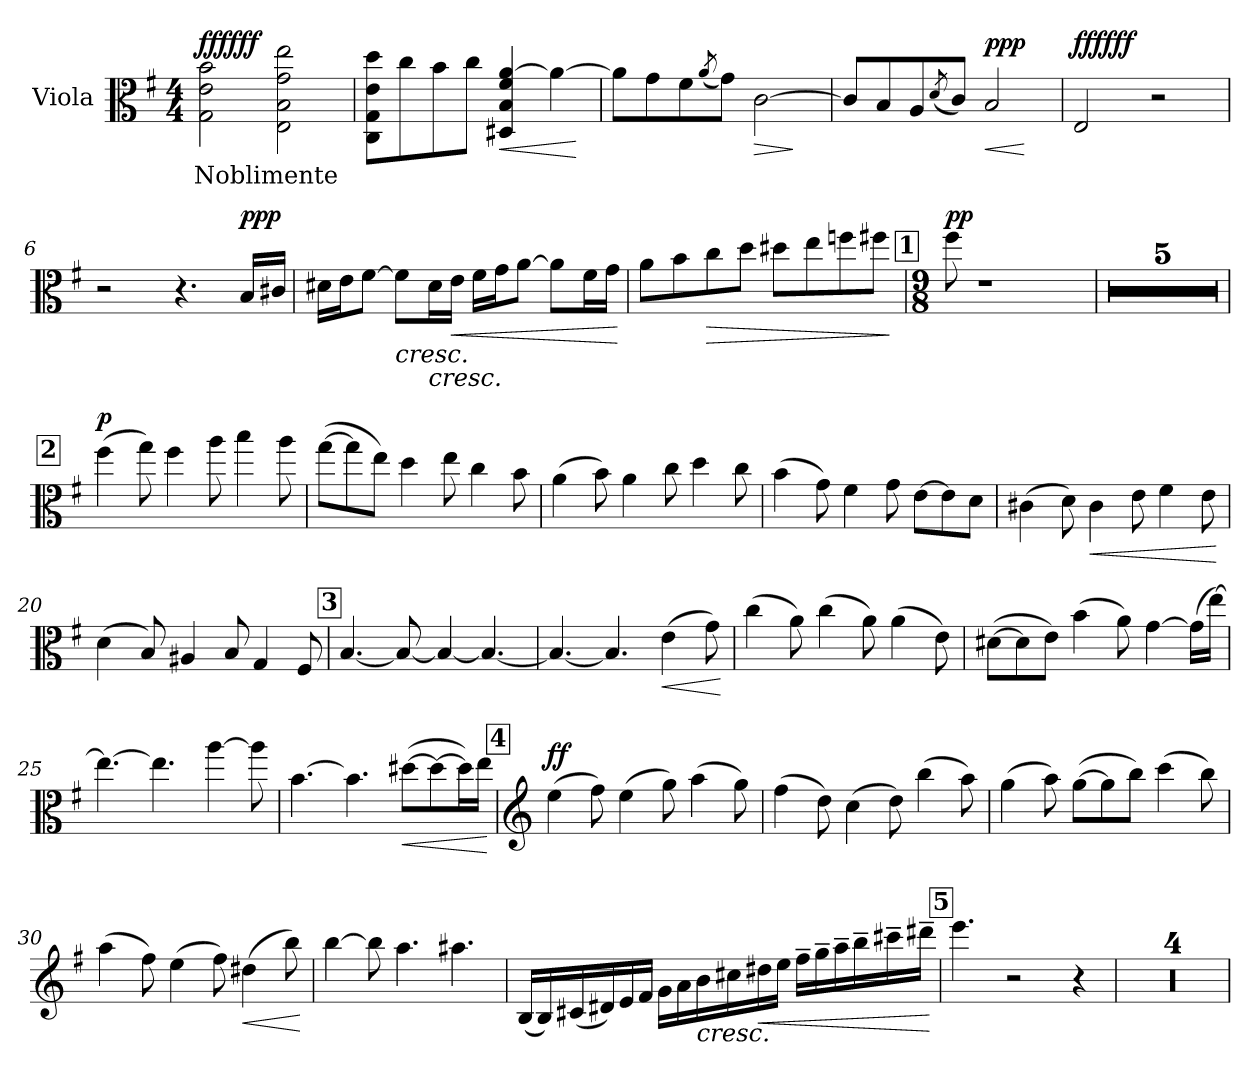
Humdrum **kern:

**kern	**text	**dynam
*part1	*part1	*part1
*staff1	*staff1	*staff1
*I"Viola	*	*
*I'Vla.	*	*
*clefC3	*	*
*k[f#]	*	*
*M4/4	*	*
*MM80	*	*
=1	=1	=1
!	!	!LO:DY:b
!	!	!LO:DY:n=1:b
!	!	!LO:DY:n=2:b
2G\ 2e\ 2b\	Noblimente	ff ff ff
2E\ 2B\ 2g\ 2ee\	.	.
=2	=2	=2
8C\ 8G\ 8e\ 8dd\L	.	.
8cc\	.	.
8b\	.	.
8cc\J	.	.
!	!	!LO:HP:b
4D#X/ 4B/ 4f#/ [4a/	.	<
4a\_	.	.
.	.	[
=3	=3	=3
8a\L]	.	.
8g\	.	.
8f#\	.	.
(8qa/	.	.
8g\J)	.	.
!	!	!LO:HP:b
!	!	!LO:HP:n=1:b
!	!	!LO:HP:n=1:b
[2c\	.	> > >
.	.	]
=4	=4	=4
8c/L]	.	.
8B/	.	]
8A/	.	]
(8qd/	.	.
8c/J)	.	.
!	!	!LO:HP:b
!	!	!LO:HP:n=1:b
!	!	!LO:HP:n=1:b
!	!	!LO:DY:n=1:b
!	!	!LO:DY:n=2:b
!	!	!LO:DY:n=3:b
2B/	.	< < < p p p
.	.	[
=5	=5	=5
!	!	!LO:DY:b
!	!	!LO:DY:n=1:b
!	!	!LO:DY:n=2:b
2E/	.	ff ff ff
2r	.	[
.	.	[
=6	=6	=6
2r	.	.
4.r	.	.
!	!	!LO:DY:b
!	!	!LO:DY:n=1:b
!	!	!LO:DY:n=2:b
16B/LL	.	p p p
16c#X/JJ	.	.
!!LO:LB:g=z
=7	=7	=7
16d#X\LL	.	.
16e\J	.	.
[8f#\J	.	.
!	!	!LO:HP:b
8f#\L]	.	<
!	!	!LO:HP:b
16d#\L	.	<
!	!	!LO:HP:b
16e\JJ	.	<
16f#\LL	.	.
16g\J	.	.
[8a\J	.	.
8a\L]	.	.
16f#\L	.	.
16g\JJ	.	.
.	.	[ [ [
=8	=8	=8
8a\L	.	.
8b\	.	.
!	!	!LO:HP:b
8cc\	.	>
8dd\J	.	.
8dd#X\L	.	.
8ee\	.	.
8ffn\	.	.
8ff#X\J	.	.
.	.	]
!!LO:REH:place=s1:a:B:fs=14:t=1
=9	=9	=9
*M9/8	*	*
!	!	!LO:DY:b
8ff#\	.	pp
1r	.	.
=10	=10	=10
8%9r	.	.
=11	=11	=11
8%9r	.	.
=12	=12	=12
8%9r	.	.
=13	=13	=13
8%9r	.	.
=14	=14	=14
8%9r	.	.
!!LO:LB:g=z
!!LO:REH:place=s1:a:B:fs=14:t=2
=15	=15	=15
!	!	!LO:DY:b
(4ff#\	.	p
8gg\)	.	.
4ff#\	.	.
8aa\	.	.
4bb\	.	.
8aa\	.	.
=16	=16	=16
([8gg\L	.	.
8gg\]	.	.
8ee\J)	.	.
4dd\	.	.
8ee\	.	.
4cc\	.	.
8b\	.	.
=17	=17	=17
(4a\	.	.
8b\)	.	.
4a\	.	.
8cc\	.	.
4dd\	.	.
8cc\	.	.
=18	=18	=18
(4b\	.	.
8g\)	.	.
4f#\	.	.
8g\	.	.
[8e\L	.	.
8e\]	.	.
8d\J	.	.
=19	=19	=19
(4c#X\	.	.
8d\)	.	.
!	!	!LO:HP:b
4c#\	.	<
8e\	.	.
4f#\	.	.
8e\	.	.
.	.	[
!!LO:LB:g=z
=20	=20	=20
(4d\	.	.
8B/)	.	.
4A#X/	.	.
8B/	.	.
4G/	.	.
8F#/	.	.
!!LO:REH:place=s1:a:B:fs=14:t=3
=21	=21	=21
[4.B/	.	.
8B/_	.	.
4B/_	.	.
4.B/_	.	.
=22	=22	=22
4.B/_	.	.
4.B/]	.	.
!	!	!LO:HP:b
(4e\	.	<
8g\)	.	.
.	.	[
=23	=23	=23
(4cc\	.	.
8a\)	.	.
(4cc\	.	.
8a\)	.	.
(4a\	.	.
8e\)	.	.
=24	=24	=24
([8d#X\L	.	.
8d#\]	.	.
8e\J)	.	.
(4b\	.	.
8a\)	.	.
[4g\	.	.
(16g\LL]	.	.
[16ee\JJ)	.	.
=25	=25	=25
4.ee\_	.	.
4.ee\]	.	.
[4aa\	.	.
8aa\]	.	.
!!LO:LB:g=z
=26	=26	=26
[4.b\	.	.
4.b\]	.	.
!	!	!LO:HP:b
([8dd#X\L	.	<
8dd#\_	.	.
16dd#\L])	.	.
16ee\JJ	.	.
.	.	[
!!LO:REH:place=s1:a:B:fs=14:t=4
=27	=27	=27
*clefG2	*	*
!	!	!LO:DY:b
(4ee\	.	ff
8ff#\)	.	.
(4ee\	.	.
8gg\)	.	.
(4aa\	.	.
8gg\)	.	.
=28	=28	=28
(4ff#\	.	.
8dd\)	.	.
(4cc\	.	.
8dd\)	.	.
(4bb\	.	.
8aa\)	.	.
=29	=29	=29
(4gg\	.	.
8aa\)	.	.
([8gg\L	.	.
8gg\]	.	.
8bb\J)	.	.
(4ccc\	.	.
8bb\)	.	.
=30	=30	=30
(4aa\	.	.
8ff#\)	.	.
(4ee\	.	.
8ff#\)	.	.
!	!	!LO:HP:b
(4dd#X\	.	<
8bb\)	.	.
.	.	[
!!LO:LB:g=z
=31	=31	=31
[4bb\	.	.
8bb\]	.	.
4.aa\	.	.
4.aa#X\	.	.
=32	=32	=32
(16B/LL	.	.
16B/)	.	.
(16c#X/	.	.
16d#X/)	.	.
16e/	.	.
16f#/JJ	.	.
16g\LL	.	.
16a\	.	.
!	!	!LO:HP:b
16b\	.	<
16cc#X\	.	.
!	!	!LO:HP:b
16dd#X\	.	<
16ee\JJ	.	.
16ff#~\LL	.	.
16gg~\	.	.
16aa~\	.	.
16bb~\	.	.
16ccc#X~\	.	.
16ddd#X~\JJ	.	.
.	.	[
!!LO:REH:place=s1:a:B:fs=14:t=5
=33	=33	=33
4.eee\	.	.
2r	.	[
4r	.	.
=34	=34	=34
8%9r	.	.
=35	=35	=35
8%9r	.	.
=36	=36	=36
8%9r	.	.
=37	=37	=37
8%9r	.	.
=	=	=
*-	*-	*-
